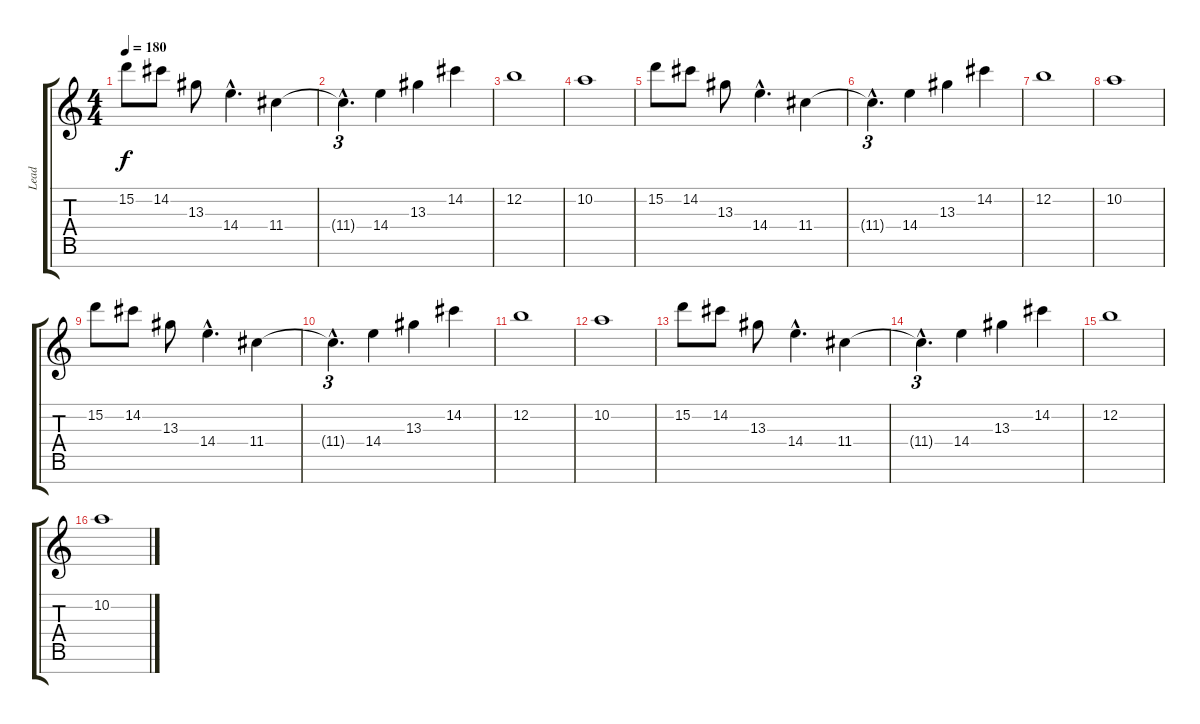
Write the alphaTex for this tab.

\track ("Lead" "Lead") {instrument distortionguitar}
\staff {score tabs}
\tuning (E4 B3 G3 D3 A2 E2 B1) {hide}
\ts (4 4)
\tempo 180
\clef g2
\ks c
15.2.8{dy f} 14.2.8 13.3.8 14.4{hac}.4{d} 11.4.4 |
11.4{hac t}.4{d tu (3 2)} 14.4.4 13.3.4 14.2.4 |
12.2.1 |
10.2.1 |
15.2.8 14.2.8 13.3.8 14.4{hac}.4{d} 11.4.4 |
11.4{hac t}.4{d tu (3 2)} 14.4.4 13.3.4 14.2.4 |
12.2.1 |
10.2.1 |
15.2.8 14.2.8 13.3.8 14.4{hac}.4{d} 11.4.4 |
11.4{hac t}.4{d tu (3 2)} 14.4.4 13.3.4 14.2.4 |
12.2.1 |
10.2.1 |
15.2.8 14.2.8 13.3.8 14.4{hac}.4{d} 11.4.4 |
11.4{hac t}.4{d tu (3 2)} 14.4.4 13.3.4 14.2.4 |
12.2.1 |
10.2.1
